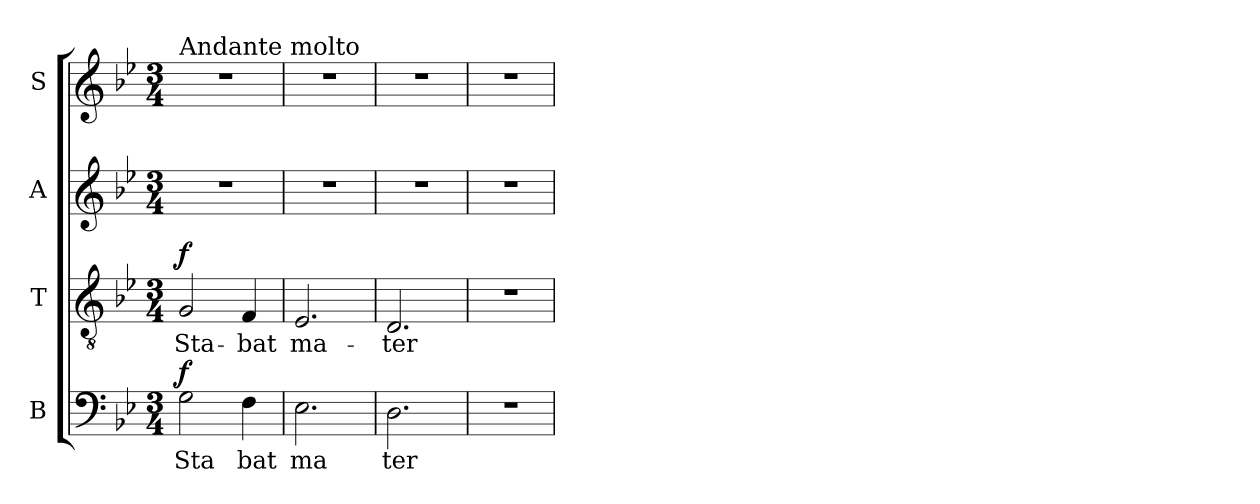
**kern	**text	**dynam	**kern	**text	**dynam	**kern	**kern
*part4	*part4	*part4	*part3	*part3	*part3	*part2	*part1
*staff4	*staff4	*staff4	*staff3	*staff3	*staff3	*staff2	*staff1
*I"B	*	*	*I"T	*	*	*I"A	*I"S
*I'B	*	*	*I'T	*	*	*I'A	*I'S
!!LO:PB:g=z
*stria5	*	*	*stria5	*	*	*stria5	*stria5
*clefF4	*	*	*clefGv2	*	*	*clefG2	*clefG2
*k[b-e-]	*	*	*k[b-e-]	*	*	*k[b-e-]	*k[b-e-]
*B-:	*	*	*B-:	*	*	*B-:	*B-:
*M3/4	*	*	*M3/4	*	*	*M3/4	*M3/4
*MM60	*	*	*MM60	*	*	*MM60	*MM60
=1	=1	=1	=1	=1	=1	=1	=1
!	!	!	!	!	!	!	!LO:TX:a:t=Andante molto
!	!LO:LY:b:cj	!LO:DY:a	!	!LO:LY:b:cj	!LO:DY:a	!	!
2G\	Sta	f	2G/	Sta-	f	2.r	2.r
!	!LO:LY:b:cj	!	!	!LO:LY:b:cj	!	!	!
4F\	bat	.	4F/	-bat	.	.	.
=2	=2	=2	=2	=2	=2	=2	=2
!	!LO:LY:b:cj	!	!	!LO:LY:b:cj	!	!	!
2.E-\	ma	.	2.E-/	ma-	.	2.r	2.r
=3	=3	=3	=3	=3	=3	=3	=3
!	!LO:LY:b:cj	!	!	!LO:LY:b:cj	!	!	!
2.D\	ter	.	2.D/	-ter	.	2.r	2.r
=4	=4	=4	=4	=4	=4	=4	=4
2.r	.	.	2.r	.	.	2.r	2.r
=	=	=	=	=	=	=	=
*-	*-	*-	*-	*-	*-	*-	*-
